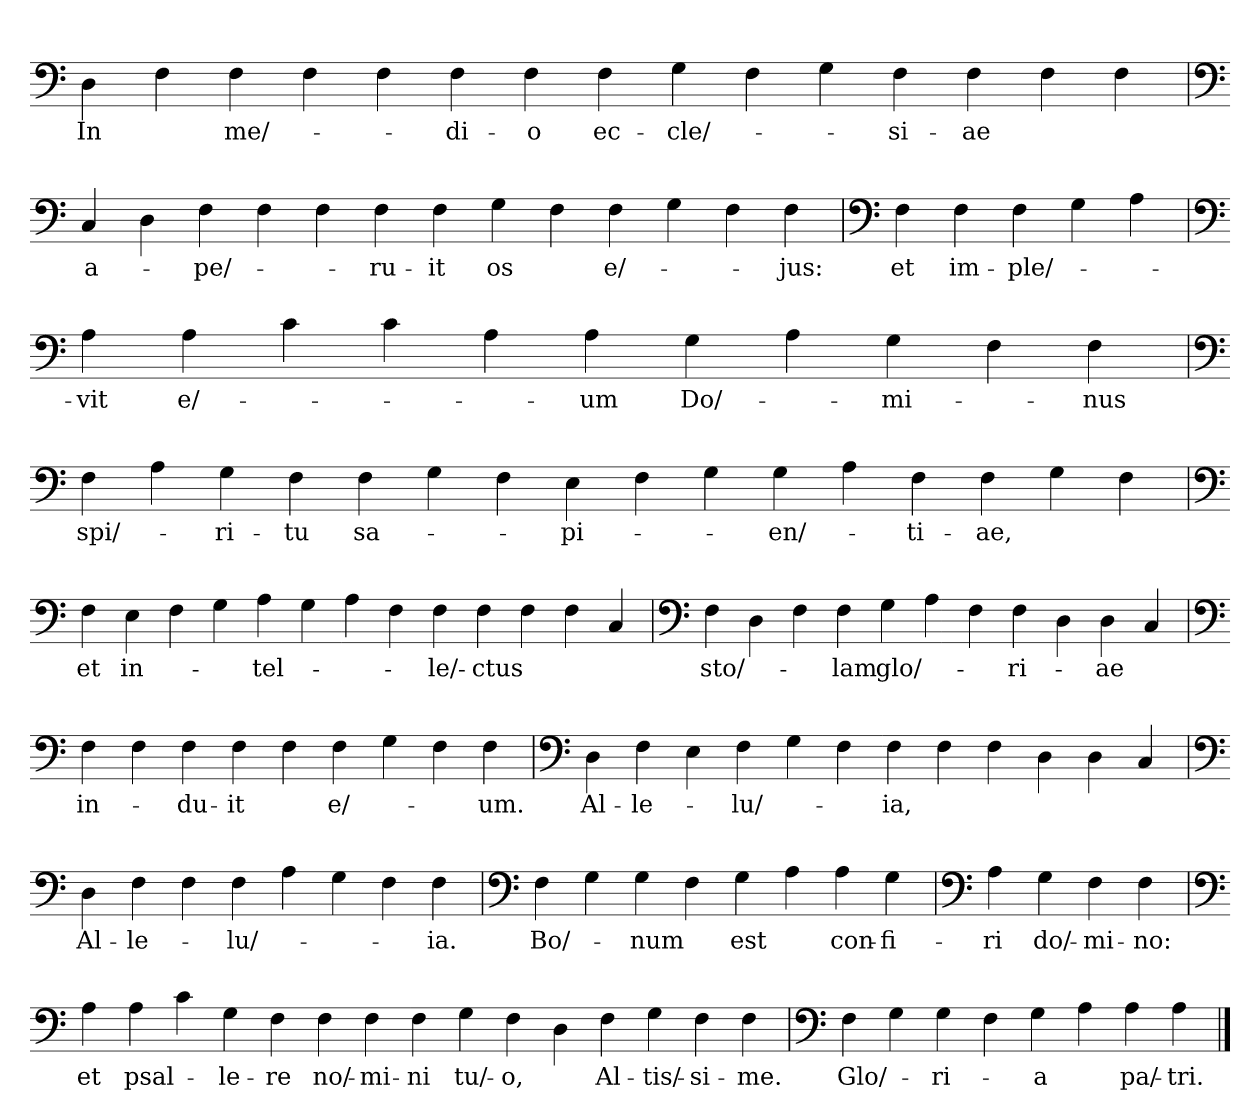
**kern	**text
*part1	*part1
*staff1	*staff1
*clefF4	*
=	=
4D	In
4F	.
4F	me/-
4F	.
4F	.
4F	-di-
4F	-o
4F	ec-
4G	-cle/-
4F	.
4G	.
4F	-si-
4F	-ae
4F	.
4F	.
=`	=`
*clefF4	*
4C	a-
4D	.
4F	-pe/-
4F	.
4F	.
4F	-ru-
4F	-it
4G	os
4F	.
4F	e/-
4G	.
4F	.
4F	-jus:
='	='
*clefF4	*
4F	et
4F	im-
4F	-ple/-
4G	.
4A	.
='	='
*clefF4	*
4A	-vit
4A	e/-
4c	.
4c	.
4A	.
4A	-um
4G	Do/-
4A	.
4G	-mi-
4F	.
4F	-nus
=`	=`
*clefF4	*
4F	spi/-
4A	.
4G	-ri-
4F	-tu
4F	sa-
4G	.
4F	.
4E	-pi-
4F	.
4G	.
4G	-en/-
4A	.
4F	-ti-
4F	-ae,
4G	.
4F	.
=`	=`
*clefF4	*
4F	et
4E	in-
4F	.
4G	.
4A	-tel-
4G	.
4A	.
4F	.
4F	-le/-
4F	-ctus
4F	.
4F	.
4C	.
='	='
*clefF4	*
4F	sto/-
4D	.
4F	.
4F	-lam
4G	glo/-
4A	.
4F	.
4F	-ri-
4D	.
4D	-ae
4C	.
=`	=`
*clefF4	*
4F	in-
4F	.
4F	-du-
4F	-it
4F	.
4F	e/-
4G	.
4F	.
4F	-um.
=	=
*clefF4	*
4D	Al-
4F	-le-
4E	.
4F	-lu/-
4G	.
4F	.
4F	-ia,
4F	.
4F	.
4D	.
4D	.
4C	.
=`	=`
*clefF4	*
4D	Al-
4F	-le-
4F	.
4F	-lu/-
4A	.
4G	.
4F	.
4F	-ia.
=	=
*clefF4	*
4F	Bo/-
4G	.
4G	-num
4F	.
4G	est
4A	.
4A	con-
4G	-fi-
='	='
*clefF4	*
4A	-ri
4G	do/-
4F	-mi-
4F	-no:
='	='
*clefF4	*
4A	et
4A	psal-
4c	.
4G	-le-
4F	-re
4F	no/-
4F	-mi-
4F	-ni
4G	tu/-
4F	-o,
4D	.
4F	Al-
4G	-tis/-
4F	-si-
4F	-me.
=	=
*clefF4	*
4F	Glo/-
4G	.
4G	-ri-
4F	.
4G	-a
4A	.
4A	pa/-
4A	-tri.
==	==
*-	*-
